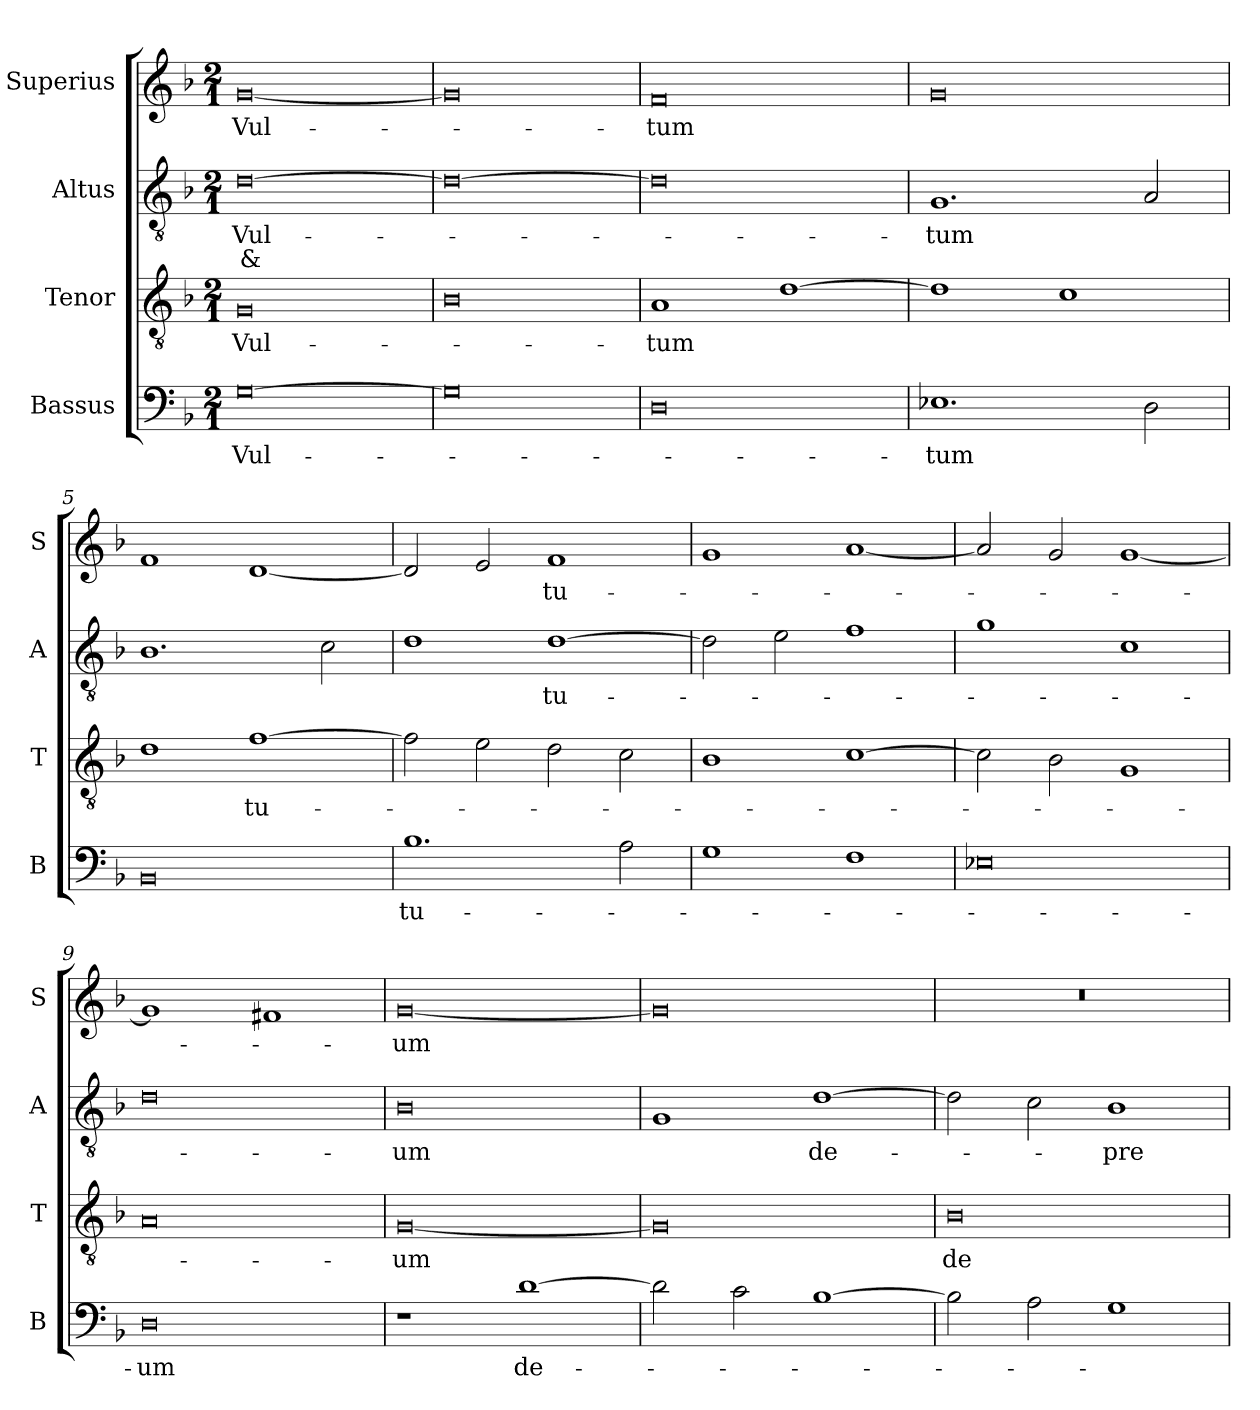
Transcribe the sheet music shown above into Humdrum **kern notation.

**kern	**text	**kern	**text	**kern	**text	**text	**kern	**text
*part4	*part4	*part3	*part3	*part2	*part2	*part2	*part1	*part1
*staff4	*staff4	*staff3	*staff3	*staff2	*staff2	*staff2	*staff1	*staff1
*I"Bassus	*	*I"Tenor	*	*I"Altus	*	*	*I"Superius	*
*I'B	*	*I'T	*	*I'A	*	*	*I'S	*
*clefF4	*	*clefGv2	*	*clefGv2	*	*	*clefG2	*
*k[b-]	*	*k[b-]	*	*k[b-]	*	*	*k[b-]	*
*M2/1	*	*M2/1	*	*M2/1	*	*	*M2/1	*
=1	=1	=1	=1	=1	=1	=1	=1	=1
[0G	Vul-	0G	Vul-	[0d	Vul-	&	[0g	Vul-
=2	=2	=2	=2	=2	=2	=2	=2	=2
0G]	.	0B-	.	0d_	.	.	0g]	.
=3	=3	=3	=3	=3	=3	=3	=3	=3
0D	.	1A	-tum	0d]	.	.	0f	-tum
.	.	[1d	.	.	.	.	.	.
=4	=4	=4	=4	=4	=4	=4	=4	=4
1.E-X	-tum	1d]	.	1.G	tum	.	0g	.
.	.	1c	.	.	.	.	.	.
2D\	.	.	.	2A/	.	.	.	.
=5	=5	=5	=5	=5	=5	=5	=5	=5
0BB-	.	1d	.	1.B-	.	.	1f	.
.	.	[1f	tu-	.	.	.	[1d	.
.	.	.	.	2c\	.	.	.	.
=6	=6	=6	=6	=6	=6	=6	=6	=6
1.B-	tu-	2f\]	.	1d	.	.	2d/]	.
.	.	2e\	.	.	.	.	2e/	.
.	.	2d\	.	[1d	tu-	.	1f	tu-
2A\	.	2c\	.	.	.	.	.	.
=7	=7	=7	=7	=7	=7	=7	=7	=7
1G	.	1B-	.	2d\]	.	.	1g	.
.	.	.	.	2e\	.	.	.	.
1F	.	[1c	.	1f	.	.	[1a	.
=8	=8	=8	=8	=8	=8	=8	=8	=8
0E-X	.	2c\]	.	1g	.	.	2a/]	.
.	.	2B-\	.	.	.	.	2g/	.
.	.	1G	.	1c	.	.	[1g	.
=9	=9	=9	=9	=9	=9	=9	=9	=9
0D	-um	0A	.	0d	.	.	1g]	.
.	.	.	.	.	.	.	1f#X	.
=10	=10	=10	=10	=10	=10	=10	=10	=10
1r	.	[0G	-um	0B-	um	.	[0g	-um
[1d	de-	.	.	.	.	.	.	.
=11	=11	=11	=11	=11	=11	=11	=11	=11
2d\]	.	0G]	.	1G	.	.	0g]	.
2c\	.	.	.	.	.	.	.	.
[1B-	.	.	.	[1d	de-	.	.	.
=12	=12	=12	=12	=12	=12	=12	=12	=12
2B-\]	.	0B-	de-	2d\]	.	.	0r	.
2A\	.	.	.	2c\	.	.	.	.
1G	.	.	.	1B-	-pre-	.	.	.
=	=	=	=	=	=	=	=	=
*-	*-	*-	*-	*-	*-	*-	*-	*-
